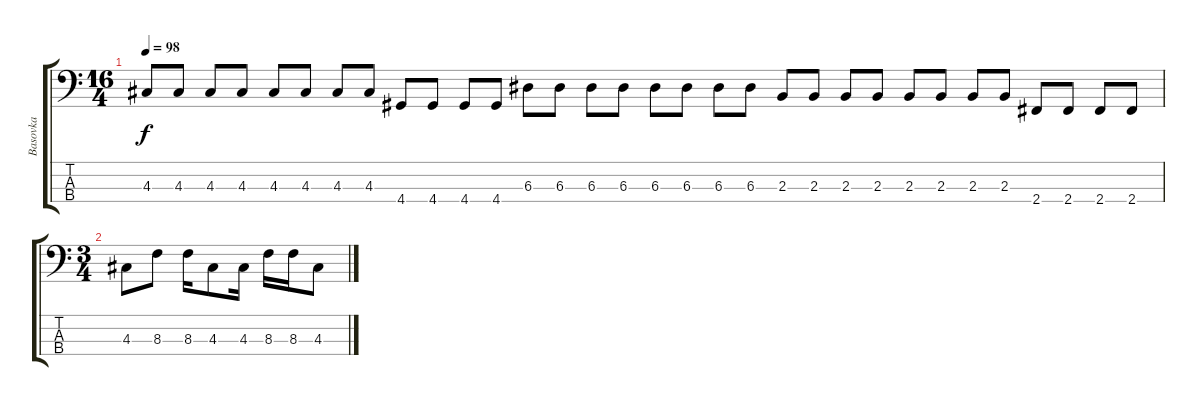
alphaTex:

\track ("Basovka" "Basovka") {instrument electricbassfinger}
\staff {score tabs}
\tuning (G2 D2 A1 E1) {hide}
\ts (16 4)
\tempo 98
\clef f4
\ks c
4.3.8{dy f} 4.3.8 4.3.8 4.3.8 4.3.8 4.3.8 4.3.8 4.3.8 4.4.8 4.4.8 4.4.8 4.4.8 6.3.8 6.3.8 6.3.8 6.3.8 6.3.8 6.3.8 6.3.8 6.3.8 2.3.8 2.3.8 2.3.8 2.3.8 2.3.8 2.3.8 2.3.8 2.3.8 2.4.8 2.4.8 2.4.8 2.4.8 |
\ts (3 4)
4.3.8 8.3.8 8.3.16 4.3.8 4.3.16 8.3.16 8.3.16 4.3.8
